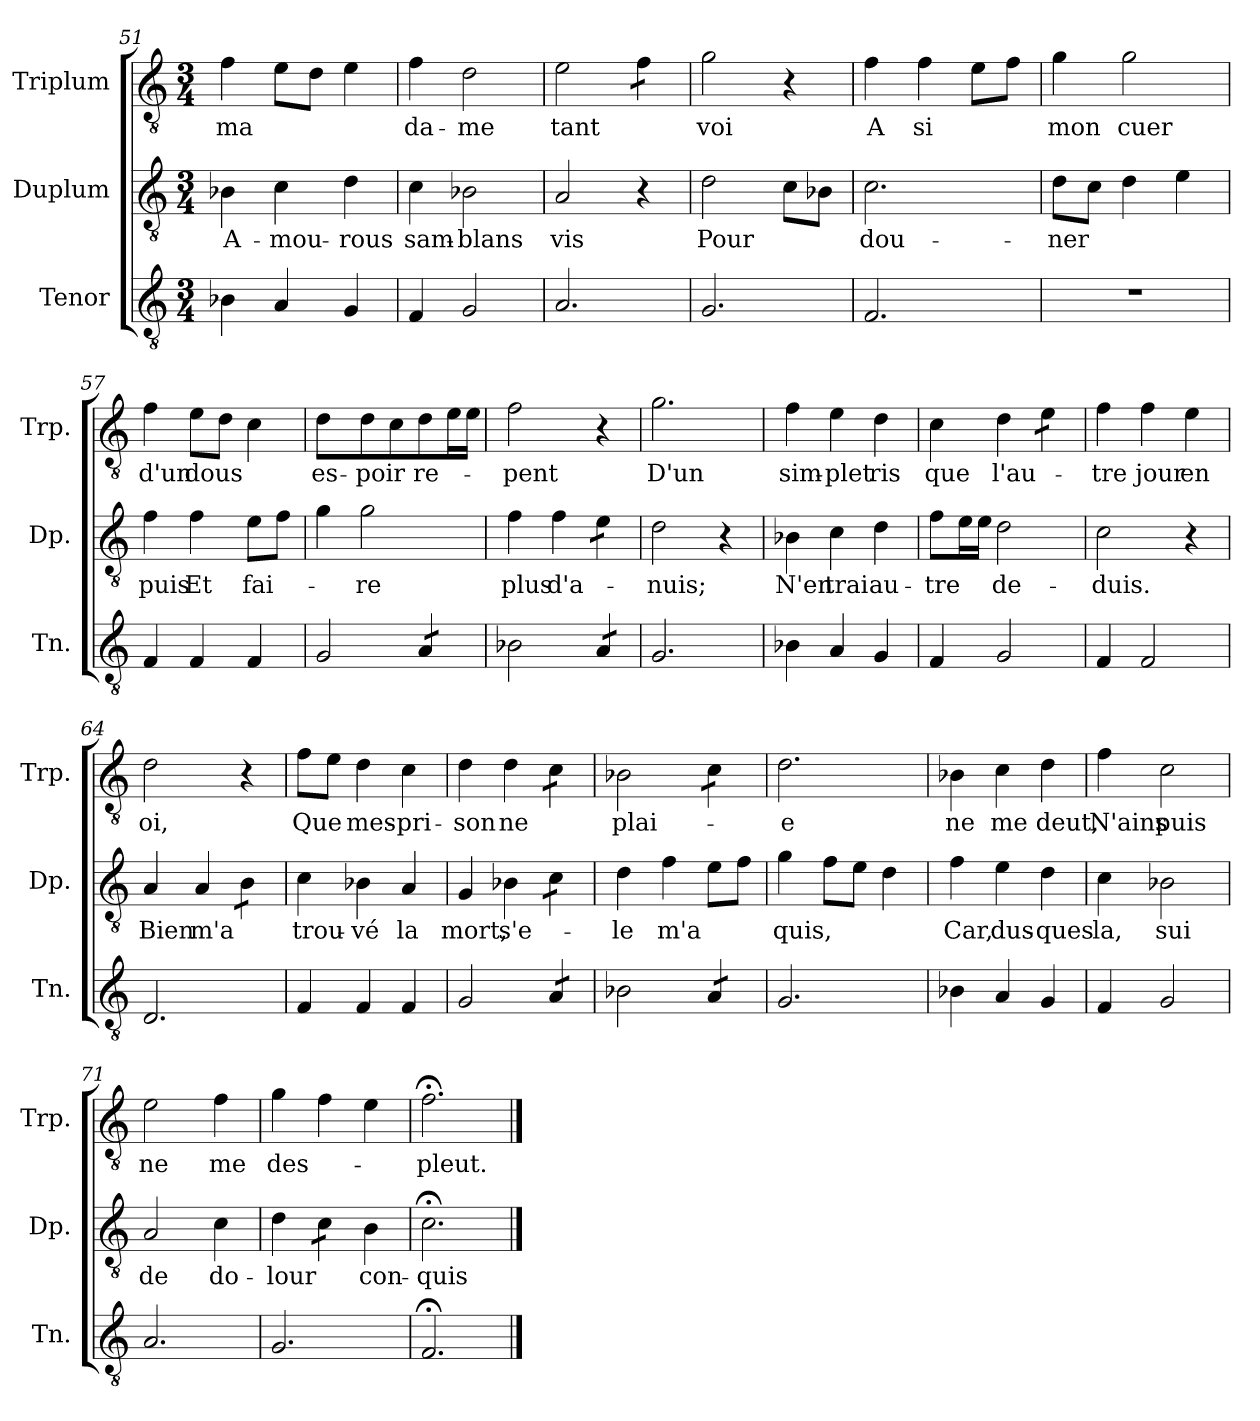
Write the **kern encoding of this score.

**kern	**kern	**text	**kern	**text
*part3	*part2	*part2	*part1	*part1
*staff3	*staff2	*staff2	*staff1	*staff1
*I"Tenor	*I"Duplum	*	*I"Triplum	*
*I'Tn.	*I'Dp.	*	*I'Trp.	*
*clefGv2	*clefGv2	*	*clefGv2	*
*k[]	*k[]	*	*k[]	*
*M3/4	*M3/4	*	*M3/4	*
=51	=51	=51	=51	=51
!	!	!LO:LY:b	!	!LO:LY:b
4B-X\	4B-X\	A-	4f\	ma
!	!	!LO:LY:b	!	!
4A/	4c\	-mou-	8e\L	.
.	.	.	8d\J	.
!	!	!LO:LY:b	!	!
4G/	4d\	-rous	4e\	.
=52	=52	=52	=52	=52
!	!	!LO:LY:b	!	!LO:LY:b
4F/	4c\	sam-	4f\	da-
!	!	!LO:LY:b	!	!LO:LY:b
2G/	2B-X\	-blans	2d\	-me
!!LO:PB:g=z
=53	=53	=53	=53	=53
!	!	!LO:LY:b	!	!LO:LY:b
2.A/	2A/	vis	2e\	tant
*	*	*	*tremolo	*
.	4r	.	8f\L	.
.	.	.	8f\J	.
*	*	*	*Xtremolo	*
=54	=54	=54	=54	=54
!	!	!LO:LY:b	!	!LO:LY:b
2.G/	2d\	Pour	2g\	voi
.	8c\L	.	4r	.
.	8B-X\J	.	.	.
=55	=55	=55	=55	=55
!	!	!LO:LY:b	!	!LO:LY:b
2.F/	2.c\	dou-	4f\	A
!	!	!	!	!LO:LY:b
.	.	.	4f\	si
.	.	.	8e\L	.
.	.	.	8f\J	.
=56	=56	=56	=56	=56
!	!	!LO:LY:b	!	!LO:LY:b
2.r	8d\L	-ner	4g\	mon
.	8c\J	.	.	.
!	!	!	!	!LO:LY:b
.	4d\	.	2g\	cuer
.	4e\	.	.	.
=57	=57	=57	=57	=57
!	!	!LO:LY:b	!	!LO:LY:b
4F/	4f\	puis	4f\	d'un
!	!	!LO:LY:b	!	!LO:LY:b
4F/	4f\	Et	8e\L	dous
.	.	.	8d\J	.
!	!	!LO:LY:b	!	!
4F/	8e\L	fai-	4c\	.
.	8f\J	.	.	.
=58	=58	=58	=58	=58
!	!	!	!	!LO:LY:b
2G/	4g\	.	4d\	es-
!	!	!LO:LY:b	!	!LO:LY:b
.	2g\	-re	8d\L	-poir
.	.	.	8c\J	.
!	!	!	!	!LO:LY:b
*tremolo	*	*	*	*
8A/L	.	.	8d\L	re-
*	*	*	*tremolo	*
8A/J	.	.	16e\	.
*Xtremolo	*	*	*	*
.	.	.	16e\JJ	.
*	*	*	*Xtremolo	*
=59	=59	=59	=59	=59
!	!	!LO:LY:b	!	!LO:LY:b
2B-X\	4f\	plus	2f\	-pent
!	!	!LO:LY:b	!	!
.	4f\	d'a-	.	.
*tremolo	*	*	*	*
*	*tremolo	*	*	*
8A/L	8e\L	.	4r	.
8A/J	8e\J	.	.	.
*	*Xtremolo	*	*	*
*Xtremolo	*	*	*	*
=60	=60	=60	=60	=60
!	!	!LO:LY:b	!	!LO:LY:b
2.G/	2d\	-nuis;	2.g\	D'un
.	4r	.	.	.
=61	=61	=61	=61	=61
!	!	!LO:LY:b	!	!LO:LY:b
4B-X\	4B-X\	N'en	4f\	sim-
!	!	!LO:LY:b	!	!LO:LY:b
4A/	4c\	trai	4e\	-plet
!	!	!LO:LY:b	!	!LO:LY:b
4G/	4d\	au-	4d\	ris
!!LO:LB:g=z
=62	=62	=62	=62	=62
!	!	!LO:LY:b	!	!LO:LY:b
4F/	8f\L	-tre	4c\	que
*	*tremolo	*	*	*
.	16e\	.	.	.
.	16e\JJ	.	.	.
*	*Xtremolo	*	*	*
!	!	!LO:LY:b	!	!LO:LY:b
2G/	2d\	de-	4d\	l'au-
*	*	*	*tremolo	*
.	.	.	8e\L	.
.	.	.	8e\J	.
*	*	*	*Xtremolo	*
=63	=63	=63	=63	=63
!	!	!LO:LY:b	!	!LO:LY:b
4F/	2c\	-duis.	4f\	-tre
!	!	!	!	!LO:LY:b
2F/	.	.	4f\	jour
!	!	!	!	!LO:LY:b
.	4r	.	4e\	en
=64	=64	=64	=64	=64
!	!	!LO:LY:b	!	!LO:LY:b
2.D/	4A/	Bien	2d\	oi,
!	!	!LO:LY:b	!	!
.	4A/	m'a	.	.
*	*tremolo	*	*	*
.	8B\L	.	4r	.
.	8B\J	.	.	.
*	*Xtremolo	*	*	*
=65	=65	=65	=65	=65
!	!	!LO:LY:b	!	!LO:LY:b
4F/	4c\	trou-	8f\L	Que
.	.	.	8e\J	.
!	!	!LO:LY:b	!	!LO:LY:b
4F/	4B-X\	-vé	4d\	mes-
!	!	!LO:LY:b	!	!LO:LY:b
4F/	4A/	la	4c\	-pri-
=66	=66	=66	=66	=66
!	!	!LO:LY:b	!	!LO:LY:b
2G/	4G/	mort,	4d\	-son
!	!	!LO:LY:b	!	!LO:LY:b
.	4B-X\	s'e-	4d\	ne
*tremolo	*	*	*	*
*	*tremolo	*	*	*
*	*	*	*tremolo	*
8A/L	8c\L	.	8c\L	.
8A/J	8c\J	.	8c\J	.
*	*	*	*Xtremolo	*
*	*Xtremolo	*	*	*
*Xtremolo	*	*	*	*
=67	=67	=67	=67	=67
!	!	!LO:LY:b	!	!LO:LY:b
2B-X\	4d\	-le	2B-X\	plai-
!	!	!LO:LY:b	!	!
.	4f\	m'a	.	.
*tremolo	*	*	*	*
*	*	*	*tremolo	*
8A/L	8e\L	.	8c\L	.
8A/J	8f\J	.	8c\J	.
*	*	*	*Xtremolo	*
*Xtremolo	*	*	*	*
=68	=68	=68	=68	=68
!	!	!LO:LY:b	!	!LO:LY:b
2.G/	4g\	quis,	2.d\	-e
.	8f\L	.	.	.
.	8e\J	.	.	.
.	4d\	.	.	.
=69	=69	=69	=69	=69
!	!	!LO:LY:b	!	!LO:LY:b
4B-X\	4f\	Car,	4B-X\	ne
!	!	!LO:LY:b	!	!LO:LY:b
4A/	4e\	dus-	4c\	me
!	!	!LO:LY:b	!	!LO:LY:b
4G/	4d\	-ques	4d\	deut,
!!LO:LB:g=z
=70	=70	=70	=70	=70
!	!	!LO:LY:b	!	!LO:LY:b
4F/	4c\	la,	4f\	N'ains
!	!	!LO:LY:b	!	!LO:LY:b
2G/	2B-X\	sui	2c\	puis
=71	=71	=71	=71	=71
!	!	!LO:LY:b	!	!LO:LY:b
2.A/	2A/	de	2e\	ne
!	!	!LO:LY:b	!	!LO:LY:b
.	4c\	do-	4f\	me
=72	=72	=72	=72	=72
!	!	!LO:LY:b	!	!LO:LY:b
2.G/	4d\	-lour	4g\	des-
*	*tremolo	*	*	*
.	8c\L	.	4f\	.
.	8c\J	.	.	.
*	*Xtremolo	*	*	*
!	!	!LO:LY:b	!	!
.	4B\	con-	4e\	.
=73	=73	=73	=73	=73
!	!	!LO:LY:b	!	!LO:LY:b
2.F;</	2.c;<\	-quis	2.f;<\	-pleut.
==	==	==	==	==
*-	*-	*-	*-	*-
